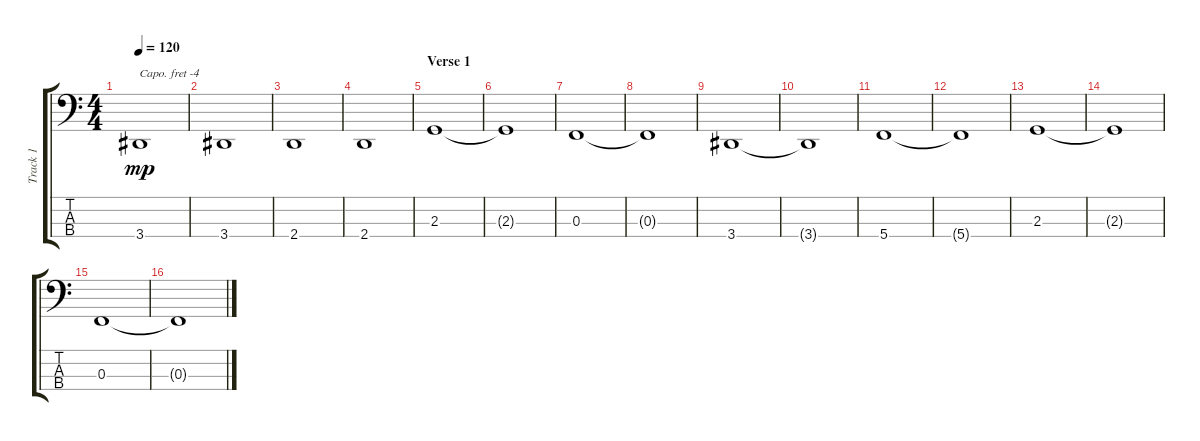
\track ("Track 1" "Track 1") {instrument electricbasspick}
\staff {score tabs}
\capo -4
\tuning (G2 D2 A1 E1) {hide}
\ts (4 4)
\tempo 120
\clef f4
\ks c
3.4.1{dy mp} |
3.4.1 |
2.4.1 |
2.4.1 |
\section ("" "Verse 1")
2.3.1 |
2.3{t}.1 |
0.3.1 |
0.3{t}.1 |
3.4.1 |
3.4{t}.1 |
5.4.1 |
5.4{t}.1 |
2.3.1 |
2.3{t}.1 |
0.3.1 |
0.3{t}.1
